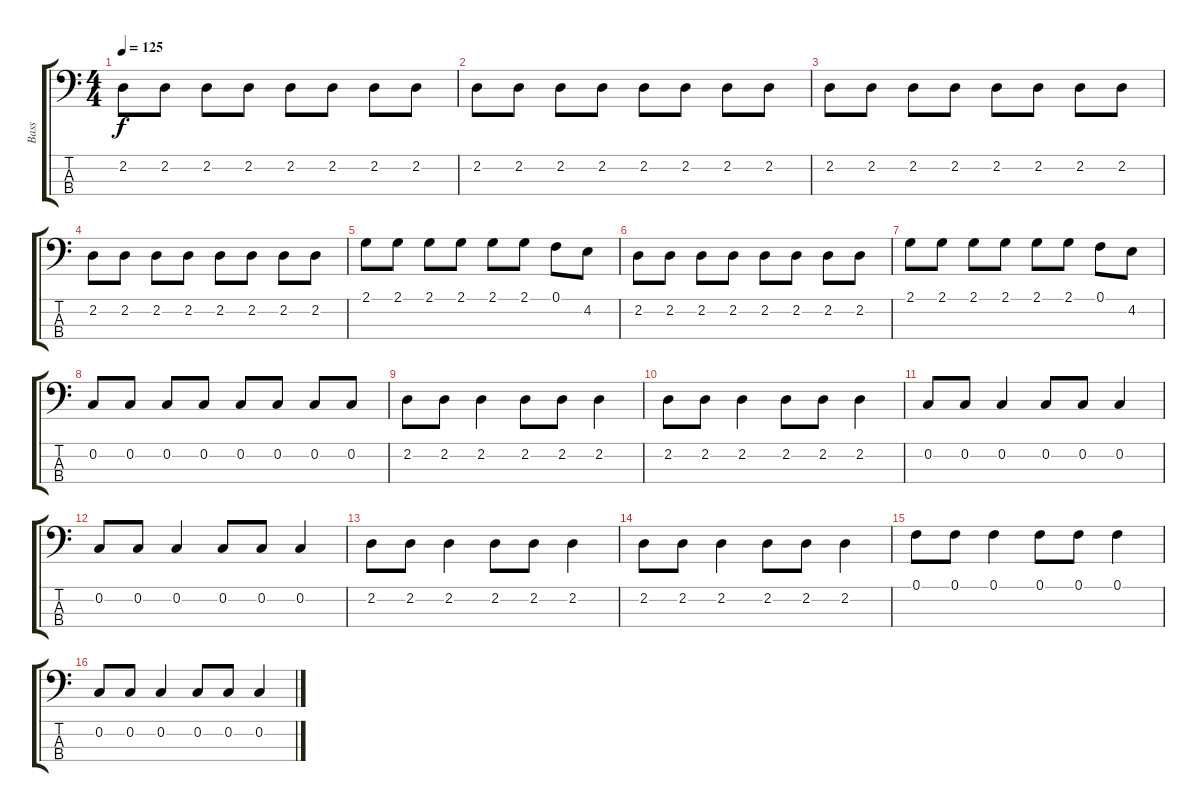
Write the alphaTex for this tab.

\track ("Bass" "Bass") {instrument electricbassfinger}
\staff {score tabs}
\tuning (F2 C2 G1 D1) {hide}
\ts (4 4)
\tempo 125
\clef f4
\ks c
2.2.8{dy f} 2.2.8 2.2.8 2.2.8 2.2.8 2.2.8 2.2.8 2.2.8 |
2.2.8 2.2.8 2.2.8 2.2.8 2.2.8 2.2.8 2.2.8 2.2.8 |
2.2.8 2.2.8 2.2.8 2.2.8 2.2.8 2.2.8 2.2.8 2.2.8 |
2.2.8 2.2.8 2.2.8 2.2.8 2.2.8 2.2.8 2.2.8 2.2.8 |
2.1.8 2.1.8 2.1.8 2.1.8 2.1.8 2.1.8 0.1.8 4.2.8 |
2.2.8 2.2.8 2.2.8 2.2.8 2.2.8 2.2.8 2.2.8 2.2.8 |
2.1.8 2.1.8 2.1.8 2.1.8 2.1.8 2.1.8 0.1.8 4.2.8 |
0.2.8 0.2.8 0.2.8 0.2.8 0.2.8 0.2.8 0.2.8 0.2.8 |
2.2.8 2.2.8 2.2.4 2.2.8 2.2.8 2.2.4 |
2.2.8 2.2.8 2.2.4 2.2.8 2.2.8 2.2.4 |
0.2.8 0.2.8 0.2.4 0.2.8 0.2.8 0.2.4 |
0.2.8 0.2.8 0.2.4 0.2.8 0.2.8 0.2.4 |
2.2.8 2.2.8 2.2.4 2.2.8 2.2.8 2.2.4 |
2.2.8 2.2.8 2.2.4 2.2.8 2.2.8 2.2.4 |
0.1.8 0.1.8 0.1.4 0.1.8 0.1.8 0.1.4 |
0.2.8 0.2.8 0.2.4 0.2.8 0.2.8 0.2.4
